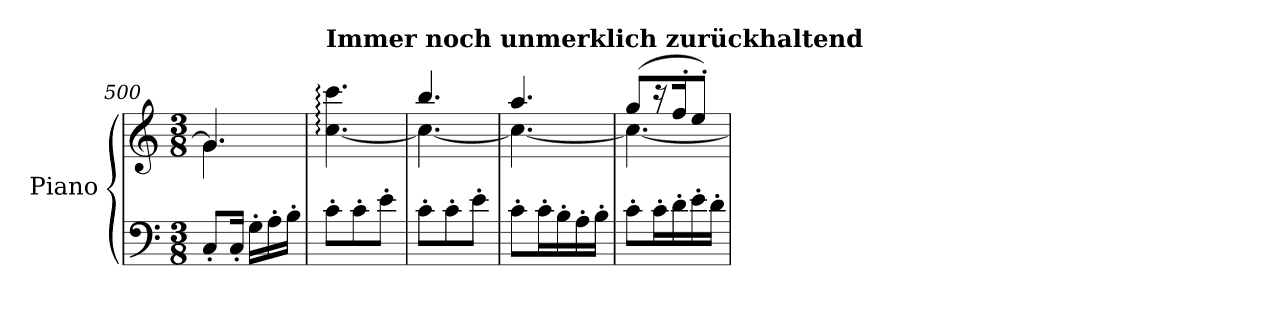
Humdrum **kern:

**kern	**kern
*part1	*part1
*staff2	*staff1
*I"Piano	*
*I'Pno.	*
*clefF4	*clefG2
*k[]	*k[]
*M3/8	*M3/8
=500	=500
*	*^
8C'/L	4.g/	4.g\]
16C'/Jk	.	.
16G'\LL	.	.
16A'\	.	.
16B'\JJ	.	.
*	*v	*v
=501	=501
!	!LO:TX:a:B:t=Immer noch unmerklich zurückhaltend
8c'\L	[4.cc\: 4.ccc\:
8c'\	.
8e'\J	.
=502	=502
*	*^
8c'\L	4.bb/	4.cc\_
8c'\	.	.
8e'\J	.	.
=503	=503	=503
8c'\L	4.aa/	4.cc\_
16c'\L	.	.
16B'\	.	.
16A'\	.	.
16B'\JJ	.	.
=504	=504	=504
8c'\L	(>8gg/L	4.cc\_
16c'\L	16r	.
16d'\	16ff'/K	.
16e'\	8ee'/J)	.
16d'\JJ	.	.
*	*v	*v
=	=
*-	*-
